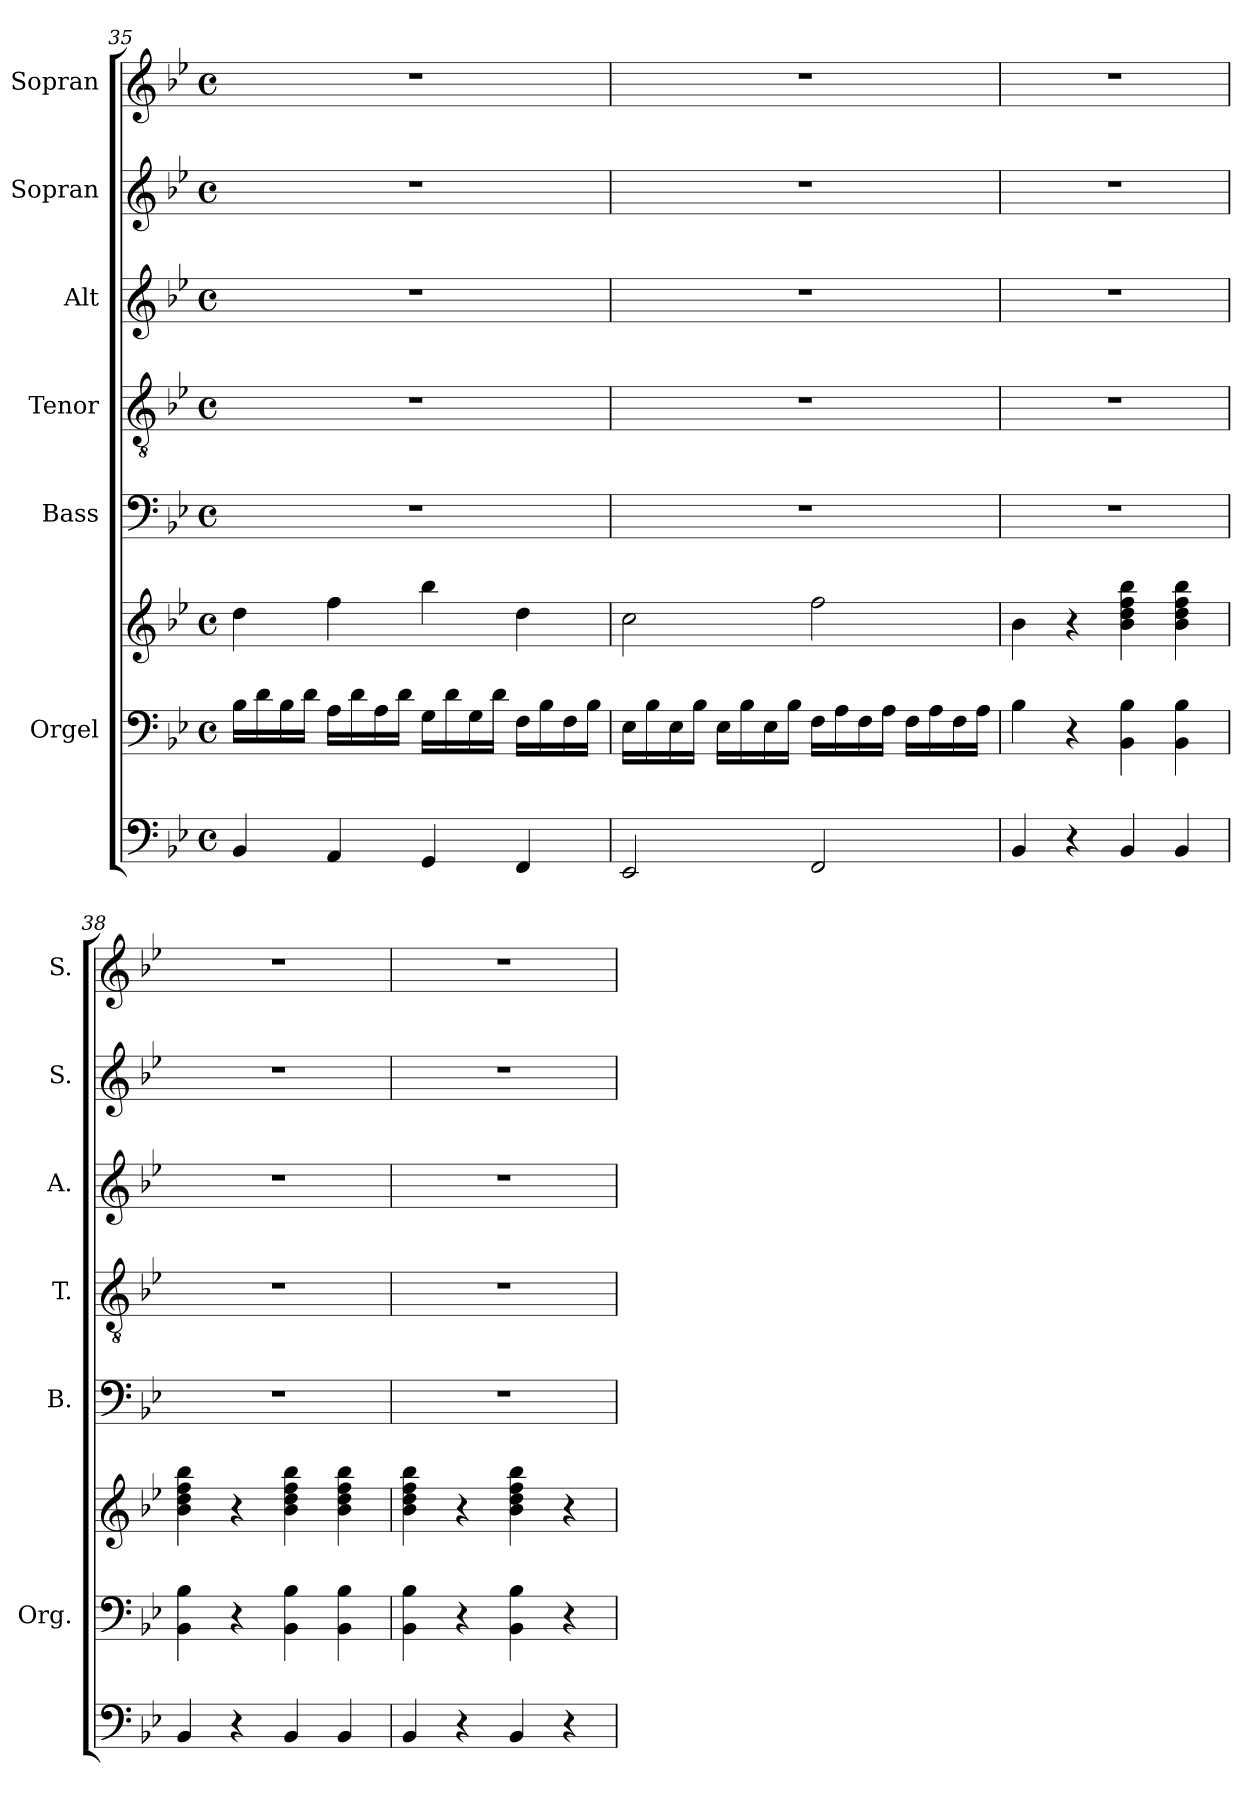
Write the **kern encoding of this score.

**kern	**kern	**kern	**kern	**kern	**kern	**kern	**kern
*part7	*part6	*part6	*part5	*part4	*part3	*part2	*part1
*staff8	*staff7	*staff6	*staff5	*staff4	*staff3	*staff2	*staff1
*	*I"Orgel	*	*I"Bass	*I"Tenor	*I"Alt	*I"Sopran	*I"Sopran
*	*I'Org.	*	*I'B.	*I'T.	*I'A.	*I'S.	*I'S.
*clefF4	*clefF4	*clefG2	*clefF4	*clefGv2	*clefG2	*clefG2	*clefG2
*k[b-e-]	*k[b-e-]	*k[b-e-]	*k[b-e-]	*k[b-e-]	*k[b-e-]	*k[b-e-]	*k[b-e-]
*B-:	*B-:	*B-:	*B-:	*B-:	*B-:	*B-:	*B-:
*M4/4	*M4/4	*M4/4	*M4/4	*M4/4	*M4/4	*M4/4	*M4/4
*met(c)	*met(c)	*met(c)	*met(c)	*met(c)	*met(c)	*met(c)	*met(c)
=35	=35	=35	=35	=35	=35	=35	=35
4BB-/	16B-\LL	4dd\	1r	1r	1r	1r	1r
.	16d\	.	.	.	.	.	.
.	16B-\	.	.	.	.	.	.
.	16d\JJ	.	.	.	.	.	.
4AA/	16A\LL	4ff\	.	.	.	.	.
.	16d\	.	.	.	.	.	.
.	16A\	.	.	.	.	.	.
.	16d\JJ	.	.	.	.	.	.
4GG/	16G\LL	4bb-\	.	.	.	.	.
.	16d\	.	.	.	.	.	.
.	16G\	.	.	.	.	.	.
.	16d\JJ	.	.	.	.	.	.
4FF/	16F\LL	4dd\	.	.	.	.	.
.	16B-\	.	.	.	.	.	.
.	16F\	.	.	.	.	.	.
.	16B-\JJ	.	.	.	.	.	.
=36	=36	=36	=36	=36	=36	=36	=36
2EE-/	16E-\LL	2cc\	1r	1r	1r	1r	1r
.	16B-\	.	.	.	.	.	.
.	16E-\	.	.	.	.	.	.
.	16B-\JJ	.	.	.	.	.	.
.	16E-\LL	.	.	.	.	.	.
.	16B-\	.	.	.	.	.	.
.	16E-\	.	.	.	.	.	.
.	16B-\JJ	.	.	.	.	.	.
2FF/	16F\LL	2ff\	.	.	.	.	.
.	16A\	.	.	.	.	.	.
.	16F\	.	.	.	.	.	.
.	16A\JJ	.	.	.	.	.	.
.	16F\LL	.	.	.	.	.	.
.	16A\	.	.	.	.	.	.
.	16F\	.	.	.	.	.	.
.	16A\JJ	.	.	.	.	.	.
!!LO:PB:g=z
=37	=37	=37	=37	=37	=37	=37	=37
4BB-/	4B-\	4b-\	1r	1r	1r	1r	1r
4r	4r	4r	.	.	.	.	.
4BB-/	4BB-\ 4B-\	4b-\ 4dd\ 4ff\ 4bb-\	.	.	.	.	.
4BB-/	4BB-\ 4B-\	4b-\ 4dd\ 4ff\ 4bb-\	.	.	.	.	.
=38	=38	=38	=38	=38	=38	=38	=38
4BB-/	4BB-\ 4B-\	4b-\ 4dd\ 4ff\ 4bb-\	1r	1r	1r	1r	1r
4r	4r	4r	.	.	.	.	.
4BB-/	4BB-\ 4B-\	4b-\ 4dd\ 4ff\ 4bb-\	.	.	.	.	.
4BB-/	4BB-\ 4B-\	4b-\ 4dd\ 4ff\ 4bb-\	.	.	.	.	.
=39	=39	=39	=39	=39	=39	=39	=39
4BB-/	4BB-\ 4B-\	4b-\ 4dd\ 4ff\ 4bb-\	1r	1r	1r	1r	1r
4r	4r	4r	.	.	.	.	.
4BB-/	4BB-\ 4B-\	4b-\ 4dd\ 4ff\ 4bb-\	.	.	.	.	.
4r	4r	4r	.	.	.	.	.
=	=	=	=	=	=	=	=
*-	*-	*-	*-	*-	*-	*-	*-
